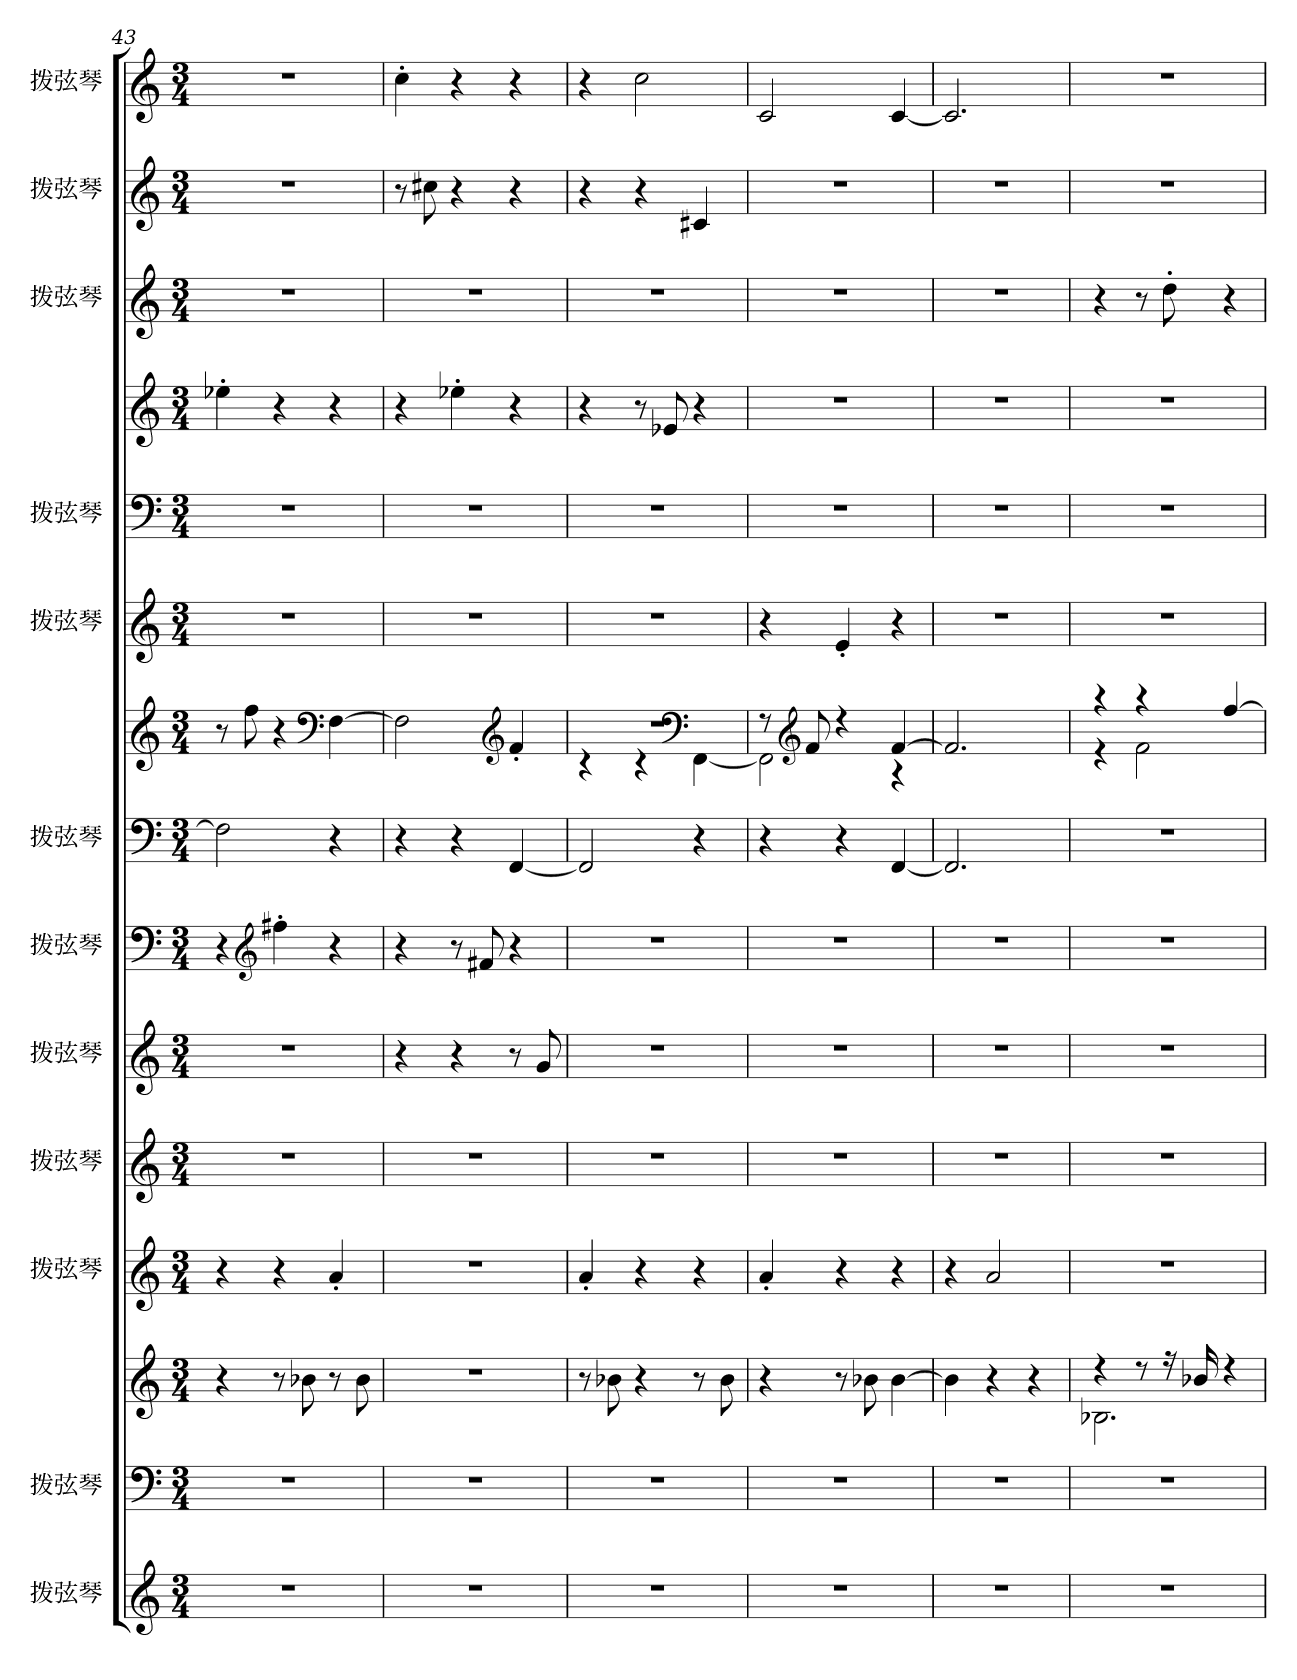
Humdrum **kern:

**kern	**kern	**kern	**kern	**kern	**kern	**kern	**kern	**kern	**kern	**kern	**kern	**kern	**kern	**kern
*part12	*part11	*part11	*part10	*part9	*part8	*part7	*part6	*part6	*part5	*part4	*part4	*part3	*part2	*part1
*staff15	*staff14	*staff13	*staff12	*staff11	*staff10	*staff9	*staff8	*staff7	*staff6	*staff5	*staff4	*staff3	*staff2	*staff1
*I"拨弦琴	*I"拨弦琴	*	*I"拨弦琴	*I"拨弦琴	*I"拨弦琴	*I"拨弦琴	*I"拨弦琴	*	*I"拨弦琴	*I"拨弦琴	*	*I"拨弦琴	*I"拨弦琴	*I"拨弦琴
!!LO:PB:g=z
*clefG2	*clefF4	*clefG2	*clefG2	*clefG2	*clefG2	*clefF4	*clefF4	*clefG2	*clefG2	*clefF4	*clefG2	*clefG2	*clefG2	*clefG2
*k[]	*k[]	*k[]	*k[]	*k[]	*k[]	*k[]	*k[]	*k[]	*k[]	*k[]	*k[]	*k[]	*k[]	*k[]
*M3/4	*M3/4	*M3/4	*M3/4	*M3/4	*M3/4	*M3/4	*M3/4	*M3/4	*M3/4	*M3/4	*M3/4	*M3/4	*M3/4	*M3/4
=43	=43	=43	=43	=43	=43	=43	=43	=43	=43	=43	=43	=43	=43	=43
2.r	2.r	4r	4r	2.r	2.r	4r	2F\]	8r	2.r	2.r	4ee-X'\	2.r	2.r	2.r
.	.	.	.	.	.	.	.	8ff\	.	.	.	.	.	.
*	*	*	*	*	*	*clefG2	*	*	*	*	*	*	*	*
.	.	8r	4r	.	.	4ff#X'\	.	4r	.	.	4r	.	.	.
.	.	8b-X\	.	.	.	.	.	.	.	.	.	.	.	.
*	*	*	*	*	*	*	*	*clefF4	*	*	*	*	*	*
.	.	8r	4a'/	.	.	4r	4r	[4F\	.	.	4r	.	.	.
.	.	8b-\	.	.	.	.	.	.	.	.	.	.	.	.
=44	=44	=44	=44	=44	=44	=44	=44	=44	=44	=44	=44	=44	=44	=44
2.r	2.r	2.r	2.r	2.r	4r	4r	4r	2F\]	2.r	2.r	4r	2.r	8r	4cc'\
.	.	.	.	.	.	.	.	.	.	.	.	.	8cc#X\	.
.	.	.	.	.	4r	8r	4r	.	.	.	4ee-X'\	.	4r	4r
.	.	.	.	.	.	8f#X/	.	.	.	.	.	.	.	.
*	*	*	*	*	*	*	*	*clefG2	*	*	*	*	*	*
.	.	.	.	.	8r	4r	[4FF/	4f'/	.	.	4r	.	4r	4r
.	.	.	.	.	8g/	.	.	.	.	.	.	.	.	.
=45	=45	=45	=45	=45	=45	=45	=45	=45	=45	=45	=45	=45	=45	=45
*	*	*	*	*	*	*	*	*^	*	*	*	*	*	*
2.r	2.r	8r	4a'/	2.r	2.r	2.r	2FF/]	2.r	4r	2.r	2.r	4r	2.r	4r	4r
.	.	8b-X\	.	.	.	.	.	.	.	.	.	.	.	.	.
.	.	4r	4r	.	.	.	.	.	4r	.	.	8r	.	4r	2cc\
.	.	.	.	.	.	.	.	.	.	.	.	8e-X/	.	.	.
*	*	*	*	*	*	*	*	*clefF4	*	*	*	*	*	*	*
.	.	8r	4r	.	.	.	4r	.	[4FF\	.	.	4r	.	4c#X/	.
.	.	8b-\	.	.	.	.	.	.	.	.	.	.	.	.	.
=46	=46	=46	=46	=46	=46	=46	=46	=46	=46	=46	=46	=46	=46	=46	=46
2.r	2.r	4r	4a'/	2.r	2.r	2.r	4r	8r	2FF\]	4r	2.r	2.r	2.r	2.r	2c/
*	*	*	*	*	*	*	*	*clefG2	*	*	*	*	*	*	*
.	.	.	.	.	.	.	.	8f/	.	.	.	.	.	.	.
.	.	8r	4r	.	.	.	4r	4r	.	4e'/	.	.	.	.	.
.	.	8b-X\	.	.	.	.	.	.	.	.	.	.	.	.	.
.	.	[4b-\	4r	.	.	.	[4FF/	[4f/	4r	4r	.	.	.	.	[4c/
*	*	*	*	*	*	*	*	*v	*v	*	*	*	*	*	*
=47	=47	=47	=47	=47	=47	=47	=47	=47	=47	=47	=47	=47	=47	=47
2.r	2.r	4b-\]	4r	2.r	2.r	2.r	2.FF/]	2.f/]	2.r	2.r	2.r	2.r	2.r	2.c/]
.	.	4r	2a/	.	.	.	.	.	.	.	.	.	.	.
.	.	4r	.	.	.	.	.	.	.	.	.	.	.	.
!!LO:PB:g=z
=48	=48	=48	=48	=48	=48	=48	=48	=48	=48	=48	=48	=48	=48	=48
*	*	*^	*	*	*	*	*	*^	*	*	*	*	*	*
2.r	2.r	4r	2.B-X\	2.r	2.r	2.r	2.r	2.r	4r	4r	2.r	2.r	2.r	4r	2.r	2.r
.	.	8r	.	.	.	.	.	.	4r	2f\	.	.	.	8r	.	.
.	.	16r	.	.	.	.	.	.	.	.	.	.	.	8dd'\	.	.
.	.	16b-X/	.	.	.	.	.	.	.	.	.	.	.	.	.	.
.	.	4r	.	.	.	.	.	.	[4ff/	.	.	.	.	4r	.	.
*	*	*v	*v	*	*	*	*	*	*v	*v	*	*	*	*	*	*
=	=	=	=	=	=	=	=	=	=	=	=	=	=	=
*-	*-	*-	*-	*-	*-	*-	*-	*-	*-	*-	*-	*-	*-	*-
